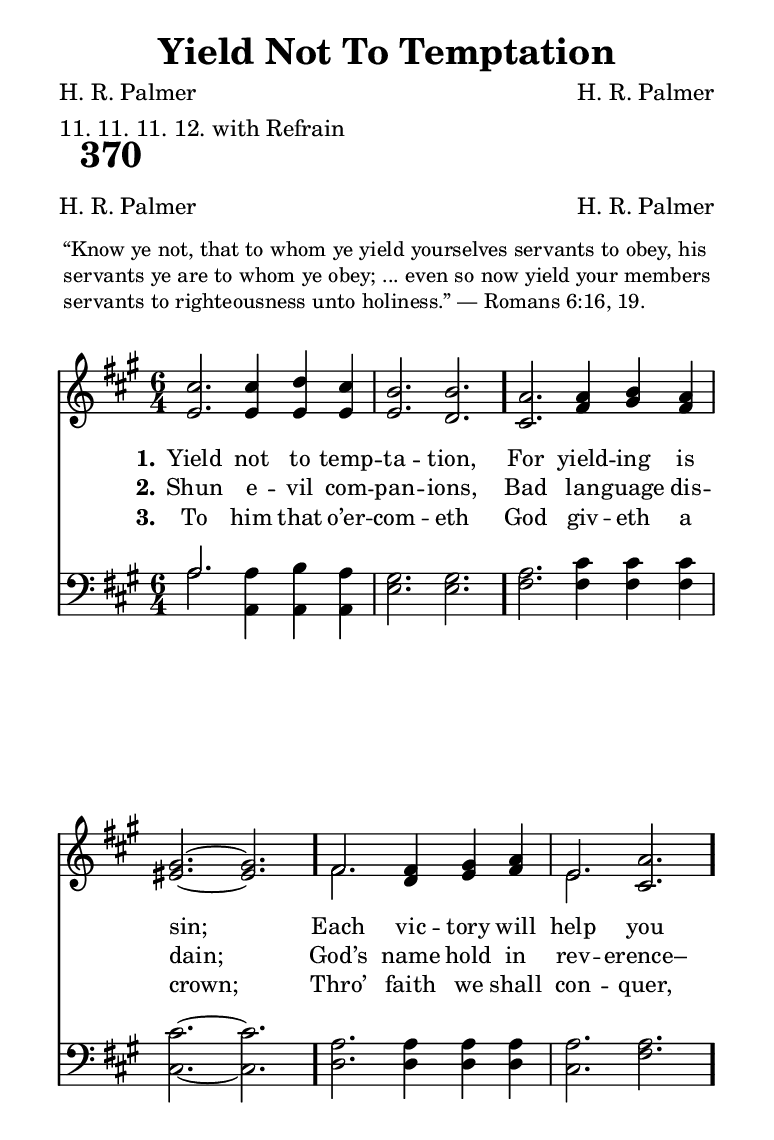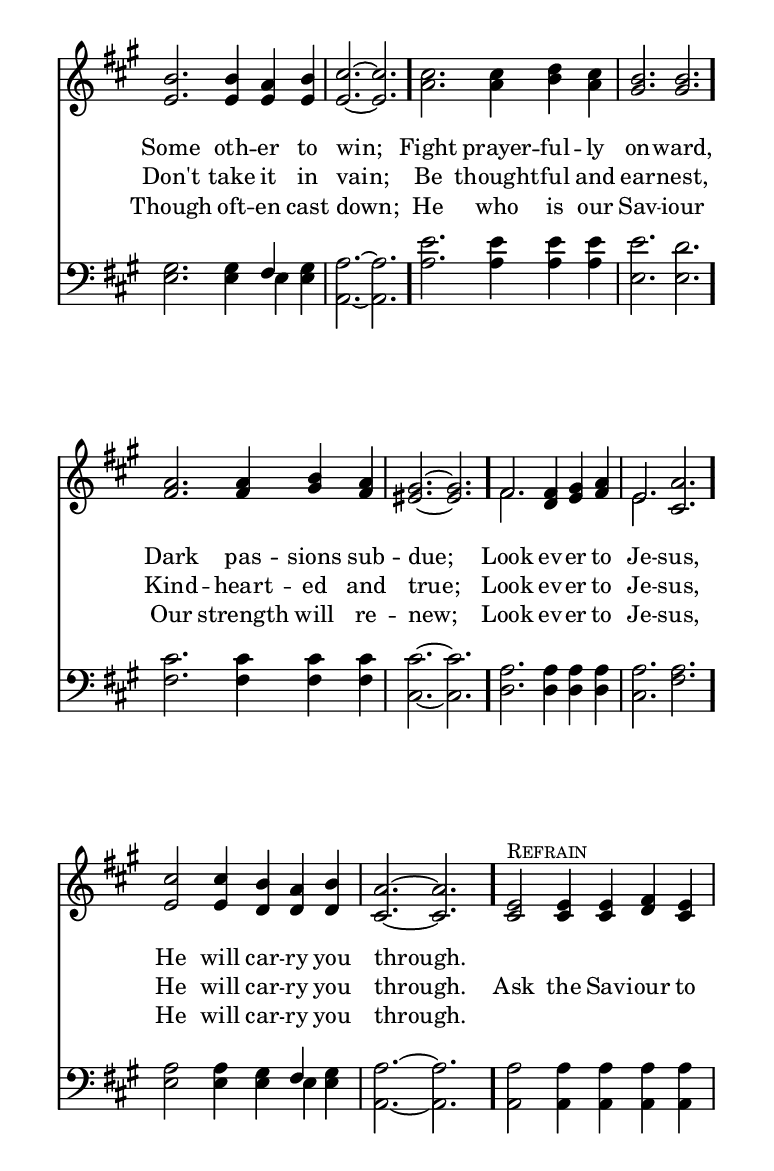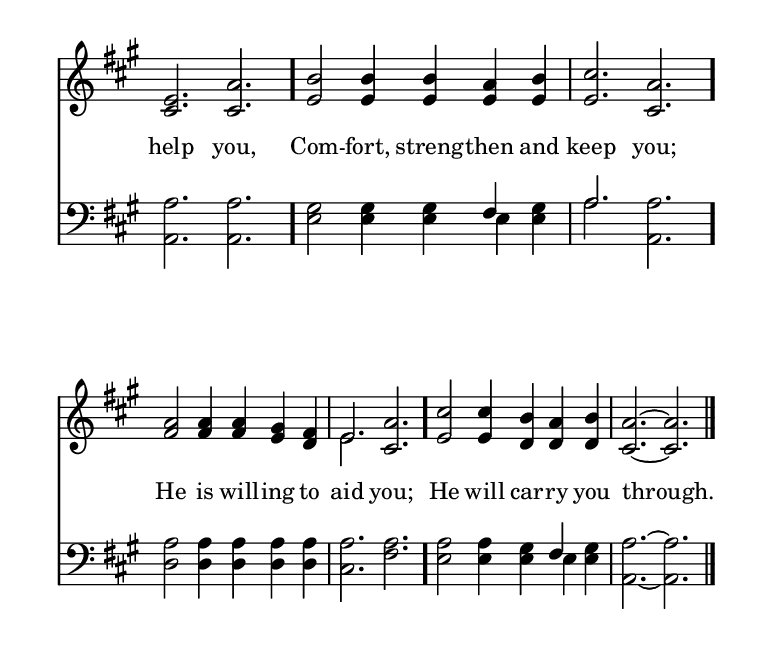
\include "common/global.ily"
\paper {
  \include "common/paper.ily"
  system-count = #(cond (is-eogsized 5) (#t #f))
  scoreTitleMarkup = \markup {
    \override #'(baseline-skip . 3.5)
    \column {
      \override #'(baseline-skip . 3.5)
      \column {
        \fill-line {
          \huge \larger \larger \bold {
            \concat { "  " \fromproperty #'header:hymnnumber }
            \mytitle
            \null
          }
        }

        \fill-line {
          \lower #1 \fromproperty #'header:poet
          \smaller \bold \mysubtitle
          \lower #1 \fromproperty #'header:composer
        }

        \vspace #0.5

        \override #'(baseline-skip . 2.5)
        \small \fill-line {
          \wordwrap { “Know ye not, that to whom ye yield yourselves servants to obey, his servants ye are to whom ye obey; ... even so now yield your members servants to righteousness unto holiness.” — "Romans 6:16, 19." } } % TODO original has right-justified reference
      }
    }
  }
}

\header{
  %children
  hymnnumber = "370"
  title = "Yield Not To Temptation"
  tunename = ""
  meter = "11. 11. 11. 12. with Refrain"
  poet = "H. R. Palmer"
  composer = "H. R. Palmer"
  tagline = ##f
}

global = {
  \include "common/overrides.ily"
  \override Staff.TimeSignature.style = #'numbered
  \time 6/4
  \override Score.MetronomeMark.transparent = ##t % hide all fermata changes too
  \tempo 2=80
  \key a \major
  \autoBeamOff
}

patternA = { c2. c4 c c | c2. c | c2. c4 c c | c2. ~ c }
patternB = { c2 c4 c c c | c2. c }
patternC = { c2. c4 c c | c2. c | c2 c4 c c c | c2. ~ c }

notesSoprano = {
\global
\relative c'' {

  \changePitch \patternA { cis cis d cis | b b | a a b a | gis gis }
  \changePitch \patternA { fis fis gis a | e a | b b a b | cis cis }
  \changePitch \patternA { cis cis d cis | b b | a a b a | gis gis }
  \changePitch \patternC { fis fis gis a | e a | cis cis b a b | a a }

  \eogbreak
  << s^\markup { \small \caps "Refrain" }
  \changePitch \patternB { e e e fis e | e a } >>
  \changePitch \patternB { b b b a b | cis a }
  \changePitch \patternB { a a a gis fis | e a }
  \changePitch \patternB { cis cis b a b | a ~ a }

  \bar "|."

}
}

notesAlto = {
\global
\relative e' {

  \changePitch \patternA { e e e e | e d | cis fis gis fis | eis eis }
  \changePitch \patternA { fis d e fis | e cis | e e e e | e e }
  \changePitch \patternA { a a b a | gis gis | fis fis gis fis | eis eis }
  \changePitch \patternC { fis d e fis | e cis | e e d d d | cis cis }

  \changePitch \patternB { cis cis cis d cis | cis cis }
  \changePitch \patternB { e e e e e | e cis }
  \changePitch \patternB { fis fis fis e d | e cis }
  \changePitch \patternB { e e d d d | cis ~ cis }

}
}

notesTenor = {
\global
\relative a {

  \changePitch \patternA { a a b a | gis gis | a cis cis cis | cis cis }
  \changePitch \patternA { a a a a | a a | gis gis fis gis | a a }
  \changePitch \patternA { e' e e e | e d | cis cis cis cis | cis cis }
  \changePitch \patternC { a a a a | a a | a a gis fis gis | a a }

  \changePitch \patternB { a a a a a | a a }
  \changePitch \patternB { gis gis gis fis gis | a a }
  \changePitch \patternB { a a a a a | a a }
  \changePitch \patternB { a a gis fis gis | a ~ a }

}
}

notesBass = {
\global
\relative f {

  \changePitch \patternA { a a, a a | e' e | fis fis fis fis | cis cis }
  \changePitch \patternA { d d d d | cis fis | e e e e | a, a }
  \changePitch \patternA { a' a a a | e e | fis fis fis fis | cis cis }
  \changePitch \patternC { d d d d | cis fis | e e e e e | a, a }

  \changePitch \patternB { a a a a a | a a }
  \changePitch \patternB { e' e e e e | a a, }
  \changePitch \patternB { d d d d d | cis fis }
  \changePitch \patternB { e e e e e | a, ~ a }

}
}

Refrain = \lyricmode {

Ask the Sav -- iour to help you, \bar "."
Com -- fort, streng -- then and keep you; \bar "."
He is will -- ing to aid you; \bar "."
He will car -- ry you through. \bar "."

}

wordsA = \lyricmode {
\set stanza = "1."

Yield not to temp -- ta -- tion, \bar "."
For yield -- ing is sin; \bar "."
Each vic -- tory will help you \bar "."
Some oth -- er to win; \bar "."
Fight prayer -- ful -- ly on -- ward, \bar "."
Dark pas -- sions sub -- due; \bar "."
Look ev -- er to Je -- sus, \bar "."
He will car -- ry you through. \bar "."

}

wordsB = \lyricmode {
\set stanza = "2."

Shun e -- vil com -- pan -- ions,
Bad lan -- guage dis -- dain;
God’s name hold in rev -- erence–
Don't take it in vain;
Be thought -- ful and ear -- nest,
Kind -- heart -- ed and true;
Look ev -- er to Je -- sus,
He will car -- ry you through.

\Refrain

}

wordsC = \lyricmode {
\set stanza = "3."

To him that o’er -- com -- eth
God giv -- eth a crown;
Thro’ faith we shall con -- quer,
Though oft -- en cast down;
He who is our Sav -- iour
Our strength will re -- new;
Look ev -- er to Je -- sus,
He will car -- ry you through.

}

\score {
  \context ChoirStaff <<
    \context Staff = upper <<
      \set Staff.autoBeaming = ##f
      \set ChoirStaff.systemStartDelimiter = #'SystemStartBar
      \set ChoirStaff.printPartCombineTexts = ##f
      \partcombine #'(2 . 9) \notesSoprano \notesAlto
      \context NullVoice = sopranos { \voiceOne << \notesSoprano >> }
      \context NullVoice = altos { \voiceTwo << \notesAlto >> }
      \context Lyrics = one   \lyricsto sopranos \wordsA
      \context Lyrics = two   \lyricsto sopranos \wordsB
      \context Lyrics = three \lyricsto sopranos \wordsC
    >>
    \context Staff = men <<
      \set Staff.autoBeaming = ##f
      \clef bass
      \set ChoirStaff.printPartCombineTexts = ##f
      \partcombine #'(2 . 9) \notesTenor \notesBass
      \context NullVoice = tenors { \voiceOne << \notesTenor >> }
      \context NullVoice = basses { \voiceTwo << \notesBass >> }
    >>
  >>
  \layout {
    \include "common/layout.ily"
  }
  \midi{
    \include "common/midi.ily"
  }
}

\version "2.19.49"  % necessary for upgrading to future LilyPond versions.

% vi:set et ts=2 sw=2 ai nocindent syntax=lilypond:
